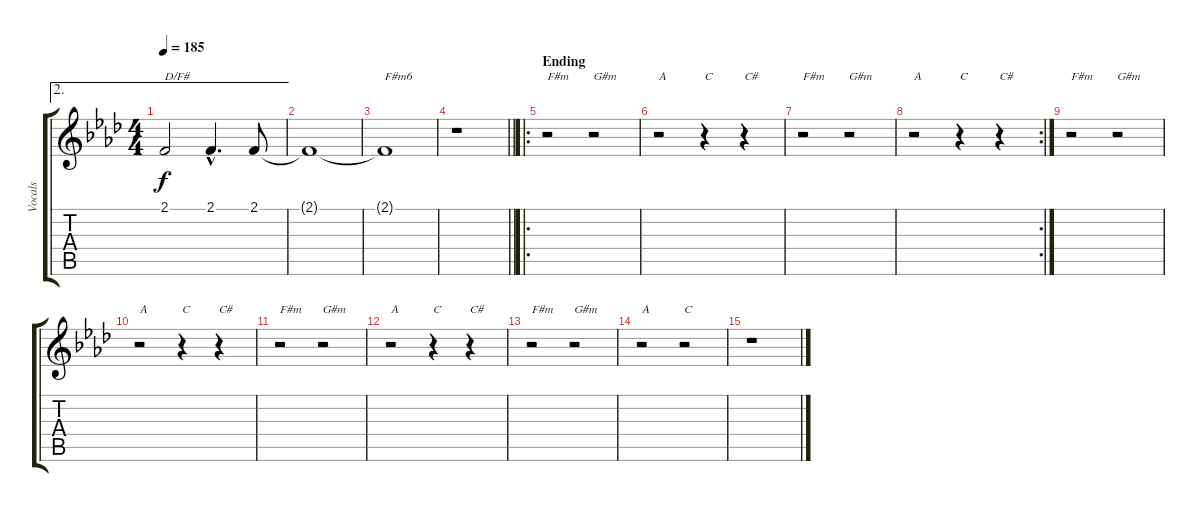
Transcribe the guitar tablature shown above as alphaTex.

\track ("Vocals" "Vocals") {instrument sopranosax}
\staff {score tabs}
\tuning (Eb4 Bb3 Gb3 Db3 Ab2 Eb2) {hide}
\ae 2
\ts (4 4)
\tempo 185
\clef g2
\ks fminor
2.1.2{txt "D/F#" dy f} 2.1{hac}.4{d} 2.1.8 |
2.1{t}.1 |
2.1{t}.1{txt "F#m6"} |
\barLineRight lightlight
r.1 |
\ro
\section ("" "Ending")
r.2{txt "F#m"} r.2{txt "G#m"} |
r.2{txt "A"} r.4{txt "C"} r.4{txt "C#"} |
r.2{txt "F#m"} r.2{txt "G#m"} |
\rc 2
r.2{txt "A"} r.4{txt "C"} r.4{txt "C#"} |
r.2{txt "F#m"} r.2{txt "G#m"} |
r.2{txt "A"} r.4{txt "C"} r.4{txt "C#"} |
r.2{txt "F#m"} r.2{txt "G#m"} |
r.2{txt "A"} r.4{txt "C"} r.4{txt "C#"} |
r.2{txt "F#m"} r.2{txt "G#m"} |
r.2{txt "A"} r.2{txt "C"} |
r.1
